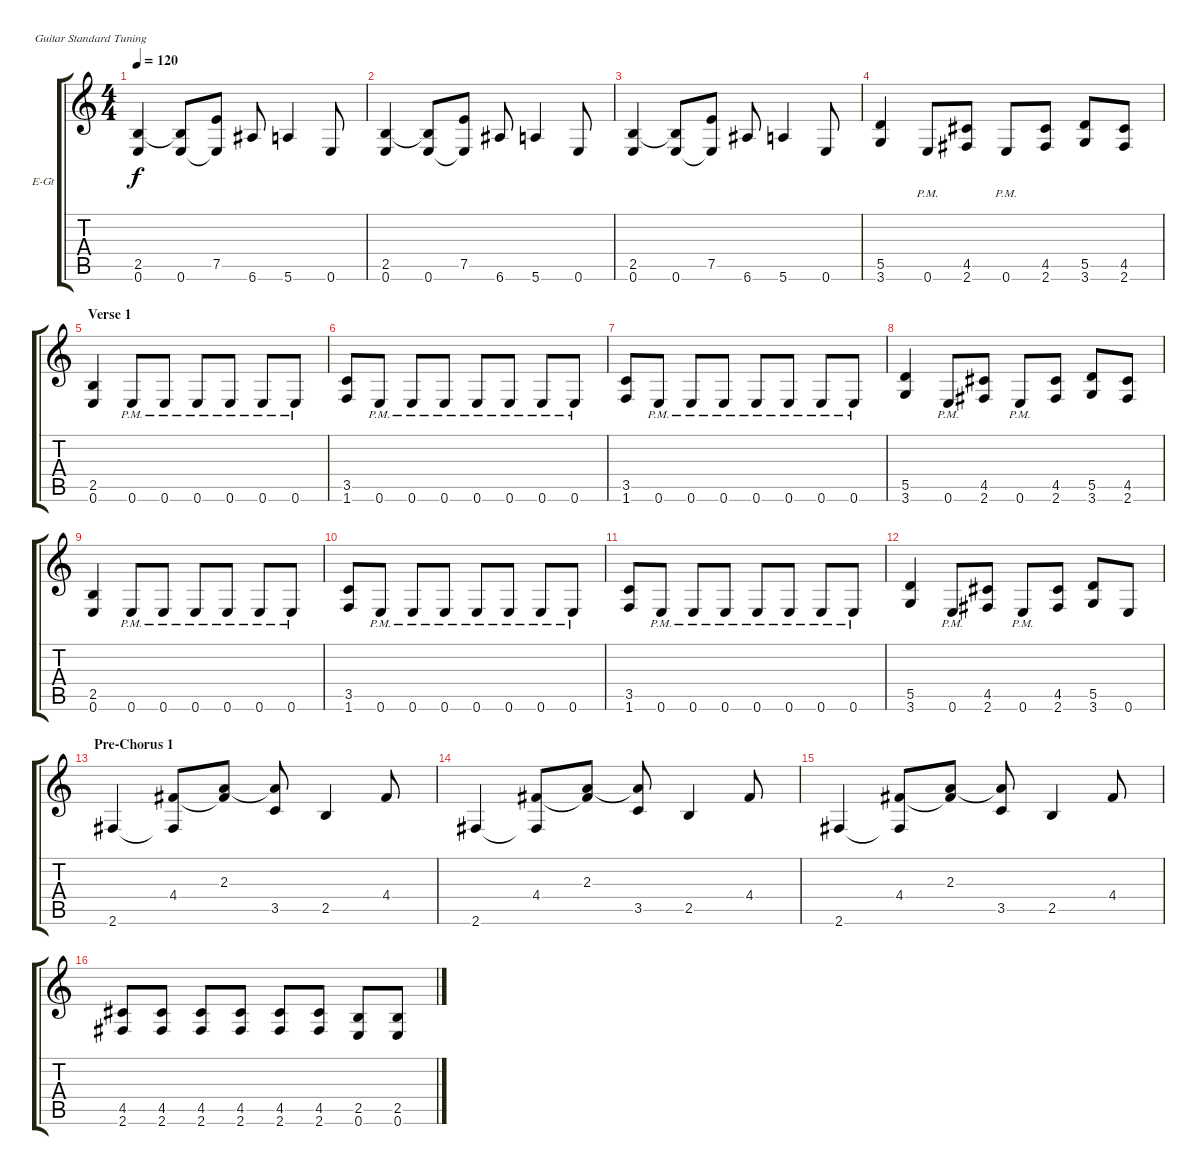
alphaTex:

\bracketExtendMode groupsimilarinstruments
\firstSystemTrackNameOrientation horizontal
\otherSystemsTrackNameOrientation horizontal
\track ("James Studio" "E-Gt") {instrument distortionguitar}
\staff {score tabs}
\tuning (E4 B3 G3 D3 A2 E2)
\ts (4 4)
\tempo 120
\clef g2
\ks c
(2.5 0.6).4{dy f} (2.5{t} 0.6).8 (7.5 0.6{t}).8 6.6.8 5.6.4 0.6.8 |
(2.5 0.6).4 (2.5{t} 0.6).8 (7.5 0.6{t}).8 6.6.8 5.6.4 0.6.8 |
(2.5 0.6).4 (2.5{t} 0.6).8 (7.5 0.6{t}).8 6.6.8 5.6.4 0.6.8 |
(5.5 3.6).4 0.6{pm}.8 (4.5 2.6).8 0.6{pm}.8 (4.5 2.6).8 (5.5 3.6).8 (4.5 2.6).8 |
\section ("" "Verse 1")
(2.5 0.6).4 0.6{pm}.8 0.6{pm}.8 0.6{pm}.8 0.6{pm}.8 0.6{pm}.8 0.6{pm}.8 |
(3.5 1.6).8 0.6{pm}.8 0.6{pm}.8 0.6{pm}.8 0.6{pm}.8 0.6{pm}.8 0.6{pm}.8 0.6{pm}.8 |
(3.5 1.6).8 0.6{pm}.8 0.6{pm}.8 0.6{pm}.8 0.6{pm}.8 0.6{pm}.8 0.6{pm}.8 0.6{pm}.8 |
(5.5 3.6).4 0.6{pm}.8 (4.5 2.6).8 0.6{pm}.8 (4.5 2.6).8 (5.5 3.6).8 (4.5 2.6).8 |
(2.5 0.6).4 0.6{pm}.8 0.6{pm}.8 0.6{pm}.8 0.6{pm}.8 0.6{pm}.8 0.6{pm}.8 |
(3.5 1.6).8 0.6{pm}.8 0.6{pm}.8 0.6{pm}.8 0.6{pm}.8 0.6{pm}.8 0.6{pm}.8 0.6{pm}.8 |
(3.5 1.6).8 0.6{pm}.8 0.6{pm}.8 0.6{pm}.8 0.6{pm}.8 0.6{pm}.8 0.6{pm}.8 0.6{pm}.8 |
(5.5 3.6).4 0.6{pm}.8 (4.5 2.6).8 0.6{pm}.8 (4.5 2.6).8 (5.5 3.6).8 0.6.8 |
\section ("" "Pre-Chorus 1")
2.6.4 (4.4 2.6{t}).8 (2.3 4.4{t}).8 (2.3{t} 3.5).8 2.5.4 4.4.8 |
2.6.4 (4.4 2.6{t}).8 (2.3 4.4{t}).8 (2.3{t} 3.5).8 2.5.4 4.4.8 |
2.6.4 (4.4 2.6{t}).8 (2.3 4.4{t}).8 (2.3{t} 3.5).8 2.5.4 4.4.8 |
(4.5 2.6).8 (4.5 2.6).8 (4.5 2.6).8 (4.5 2.6).8 (4.5 2.6).8 (4.5 2.6).8 (2.5 0.6).8 (2.5 0.6).8
